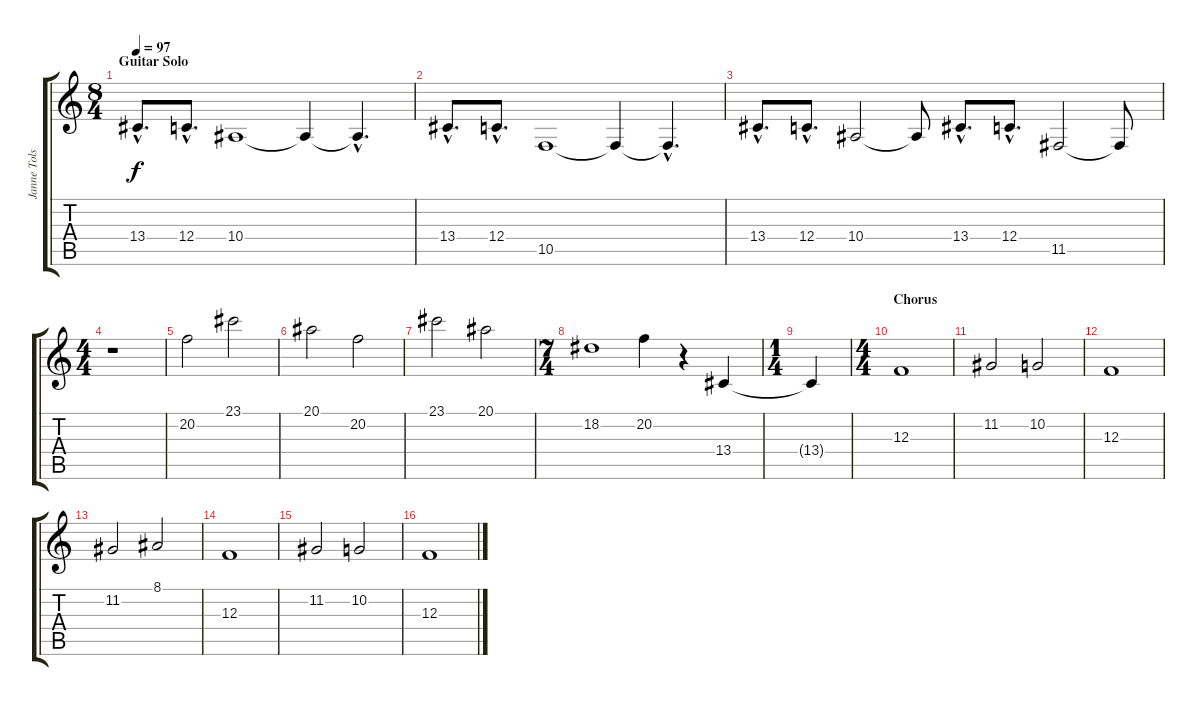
\track ("Janne Tolsa - Lead Keyboard" "Janne Tols") {instrument pad3polysynth}
\staff {score tabs}
\tuning (D4 A3 F3 C3 G2 C2) {hide}
\ts (8 4)
\section ("" "Guitar Solo")
\tempo 97
\clef g2
\ks c
13.4{hac}.8{d dy f} 12.4{hac}.8{d} 10.4.1 10.4{t}.4 10.4{hac t}.4{d} |
13.4{hac}.8{d} 12.4{hac}.8{d} 10.5.1 10.5{t}.4 10.5{hac t}.4{d} |
13.4{hac}.8{d} 12.4{hac}.8{d} 10.4.2 10.4{t}.8 13.4{hac}.8{d} 12.4{hac}.8{d} 11.5.2 11.5{t}.8 |
\ts (4 4)
r.1 |
20.2.2 23.1.2 |
20.1.2 20.2.2 |
23.1.2 20.1.2 |
\ts (7 4)
18.2.1 20.2.4 r.4 13.4.4 |
\ts (1 4)
13.4{t}.4 |
\ts (4 4)
\section ("" "Chorus")
12.3.1 |
11.2.2 10.2.2 |
12.3.1 |
11.2.2 8.1.2 |
12.3.1 |
11.2.2 10.2.2 |
12.3.1
